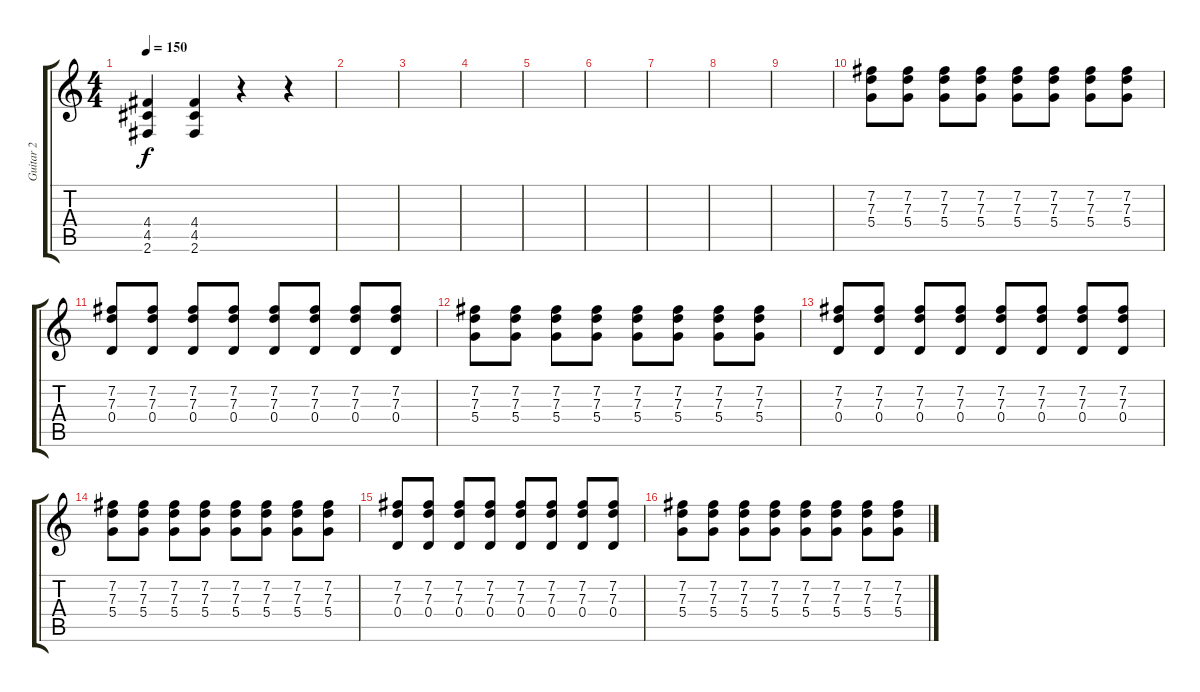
\track ("Guitar 2" "Guitar 2") {instrument distortionguitar}
\staff {score tabs}
\tuning (E4 B3 G3 D3 A2 E2) {hide}
\ts (4 4)
\tempo 150
\clef g2
\ks c
(4.4 4.5 2.6).4{dy f} (4.4 4.5 2.6).4 r.4 r.4 |
|
|
|
|
|
|
|
|
(7.2 7.3 5.4).8 (7.2 7.3 5.4).8 (7.2 7.3 5.4).8 (7.2 7.3 5.4).8 (7.2 7.3 5.4).8 (7.2 7.3 5.4).8 (7.2 7.3 5.4).8 (7.2 7.3 5.4).8 |
(7.2 7.3 0.4).8 (7.2 7.3 0.4).8 (7.2 7.3 0.4).8 (7.2 7.3 0.4).8 (7.2 7.3 0.4).8 (7.2 7.3 0.4).8 (7.2 7.3 0.4).8 (7.2 7.3 0.4).8 |
(7.2 7.3 5.4).8 (7.2 7.3 5.4).8 (7.2 7.3 5.4).8 (7.2 7.3 5.4).8 (7.2 7.3 5.4).8 (7.2 7.3 5.4).8 (7.2 7.3 5.4).8 (7.2 7.3 5.4).8 |
(7.2 7.3 0.4).8 (7.2 7.3 0.4).8 (7.2 7.3 0.4).8 (7.2 7.3 0.4).8 (7.2 7.3 0.4).8 (7.2 7.3 0.4).8 (7.2 7.3 0.4).8 (7.2 7.3 0.4).8 |
(7.2 7.3 5.4).8 (7.2 7.3 5.4).8 (7.2 7.3 5.4).8 (7.2 7.3 5.4).8 (7.2 7.3 5.4).8 (7.2 7.3 5.4).8 (7.2 7.3 5.4).8 (7.2 7.3 5.4).8 |
(7.2 7.3 0.4).8 (7.2 7.3 0.4).8 (7.2 7.3 0.4).8 (7.2 7.3 0.4).8 (7.2 7.3 0.4).8 (7.2 7.3 0.4).8 (7.2 7.3 0.4).8 (7.2 7.3 0.4).8 |
(7.2 7.3 5.4).8 (7.2 7.3 5.4).8 (7.2 7.3 5.4).8 (7.2 7.3 5.4).8 (7.2 7.3 5.4).8 (7.2 7.3 5.4).8 (7.2 7.3 5.4).8 (7.2 7.3 5.4).8
